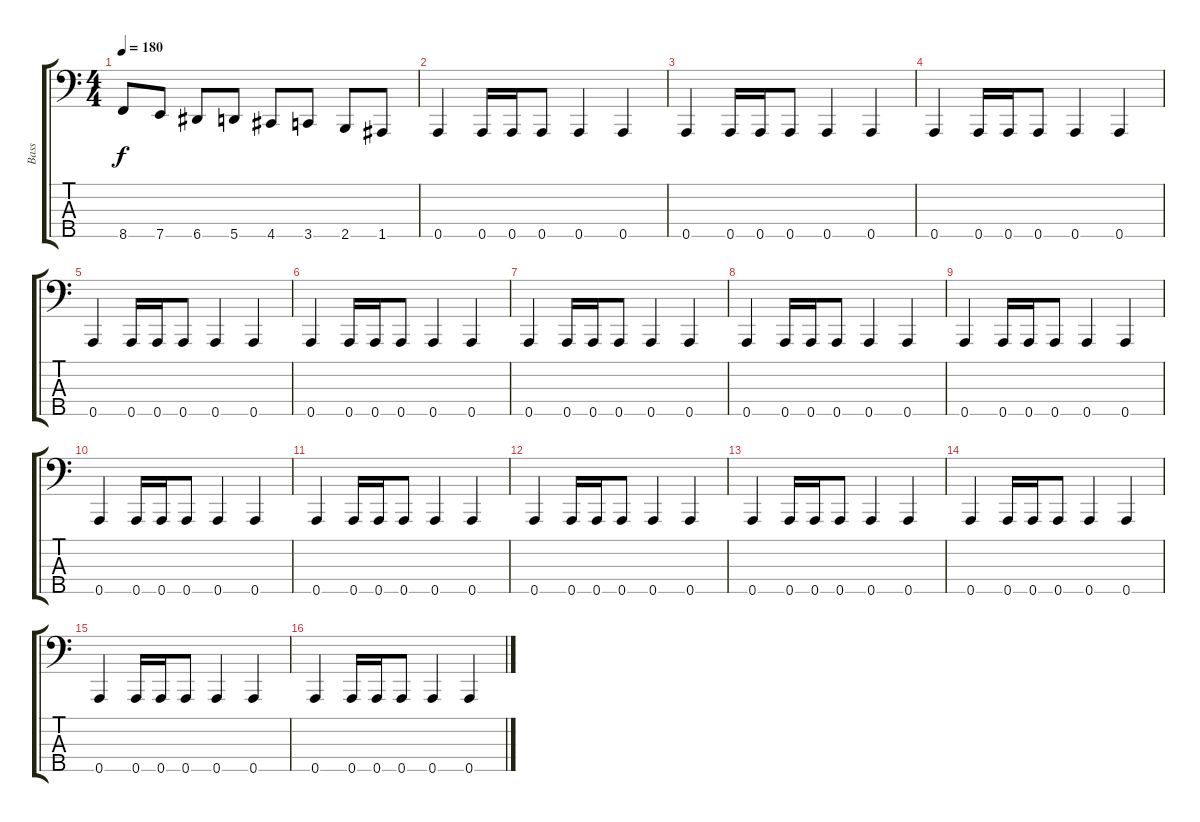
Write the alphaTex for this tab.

\track ("Bass" "Bass") {instrument electricbasspick}
\staff {score tabs}
\tuning (G2 D2 A1 E1 A0) {hide}
\ts (4 4)
\tempo 180
\clef f4
\ks c
8.5.8{dy f} 7.5.8 6.5.8 5.5.8 4.5.8 3.5.8 2.5.8 1.5.8 |
0.5.4 0.5.16 0.5.16 0.5.8 0.5.4 0.5.4 |
0.5.4 0.5.16 0.5.16 0.5.8 0.5.4 0.5.4 |
0.5.4 0.5.16 0.5.16 0.5.8 0.5.4 0.5.4 |
0.5.4 0.5.16 0.5.16 0.5.8 0.5.4 0.5.4 |
0.5.4 0.5.16 0.5.16 0.5.8 0.5.4 0.5.4 |
0.5.4 0.5.16 0.5.16 0.5.8 0.5.4 0.5.4 |
0.5.4 0.5.16 0.5.16 0.5.8 0.5.4 0.5.4 |
0.5.4 0.5.16 0.5.16 0.5.8 0.5.4 0.5.4 |
0.5.4 0.5.16 0.5.16 0.5.8 0.5.4 0.5.4 |
0.5.4 0.5.16 0.5.16 0.5.8 0.5.4 0.5.4 |
0.5.4 0.5.16 0.5.16 0.5.8 0.5.4 0.5.4 |
0.5.4 0.5.16 0.5.16 0.5.8 0.5.4 0.5.4 |
0.5.4 0.5.16 0.5.16 0.5.8 0.5.4 0.5.4 |
0.5.4 0.5.16 0.5.16 0.5.8 0.5.4 0.5.4 |
0.5.4 0.5.16 0.5.16 0.5.8 0.5.4 0.5.4
